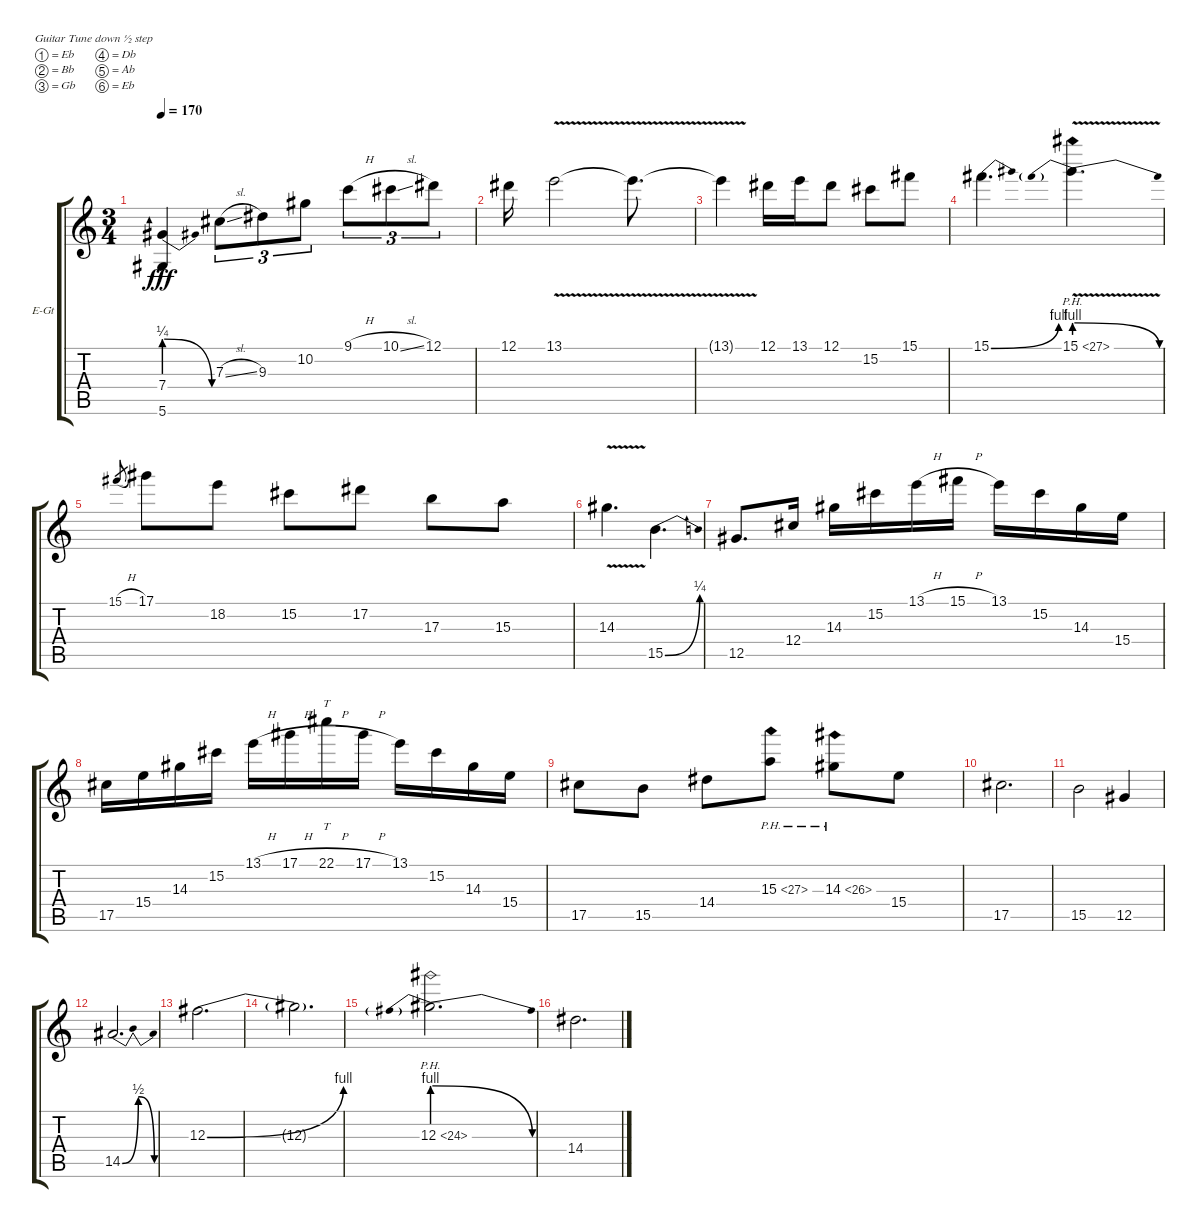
\bracketExtendMode groupsimilarinstruments
\firstSystemTrackNameOrientation horizontal
\otherSystemsTrackNameOrientation horizontal
\track ("Adam - Solo" "E-Gt") {instrument distortionguitar}
\staff {score tabs}
\tuning (Eb4 Bb3 Gb3 Db3 Ab2 Eb2)
\ts (3 4)
\tempo 170
\clef g2
\scale
0.333333
\ks c
(5.6{t} 7.4{be (release 0 1 0.6 0) t}).4{dy fff} 7.3{sl}.8{tu (3 2)} 9.3.8{tu (3 2)} 10.2.8{tu (3 2)} 9.1{h}.8{tu (3 2)} 10.1{sl}.8{tu (3 2)} 12.1.8{tu (3 2)} |
\scale
0.333333 12.1.16 13.1{v}.2 13.1{v t}.8{d} |
\scale
0.333333 13.1{v t}.4 12.1.16 13.1.16 12.1.8 15.2.8 15.1.8 |
\scale
0.333333 15.1{be (bend 0 0 15 4)}.4{d} 15.1{be (prebendrelease 0 4 59.4 0) ph 12 v}.4{d} |
\scale
0.333333 15.1{h}.8{gr} 17.1.8 18.2.8 15.2.8 17.2.8 17.3.8 15.3.8 |
\scale
0.333333 14.3{v}.4{d} 15.5{be (bend 0 0 30.599999999999998 1)}.4{d} |
\scale
0.333333 12.5.8{d} 12.4.16 14.3.16 15.2.16 13.1{h}.16 15.1{h}.16 13.1.16 15.2.16 14.3.16 15.4.16 |
\scale
0.333333 17.5.16 15.4.16 14.3.16 15.2.16 13.1{h}.16 17.1{h}.16 22.1{h}.16{tt} 17.1{h}.16 13.1.16 15.2.16 14.3.16 15.4.16 |
\scale
0.333333 17.5.8 15.5.8 14.4.8 15.3{ph 12}.8 14.3{ph 12}.8 15.4.8 |
\scale
0.333333 17.5.2{d} |
\scale
0.333333 15.5.2 12.5.4 |
\scale
0.333333 14.5{be (bendrelease 12.6 0 24.599999999999998 2 38.4 2 52.8 0)}.2{d} |
\scale
0.333333 12.3{be (bend 0 0 29.4 4)}.2{d} |
\scale
0.333333 12.3{t}.2{d} |
\scale
0.333333 12.3{be (prebendrelease 0 4 52.199999999999996 0) ph 12}.2{d} |
\scale
0.333333 14.4.2{d}
